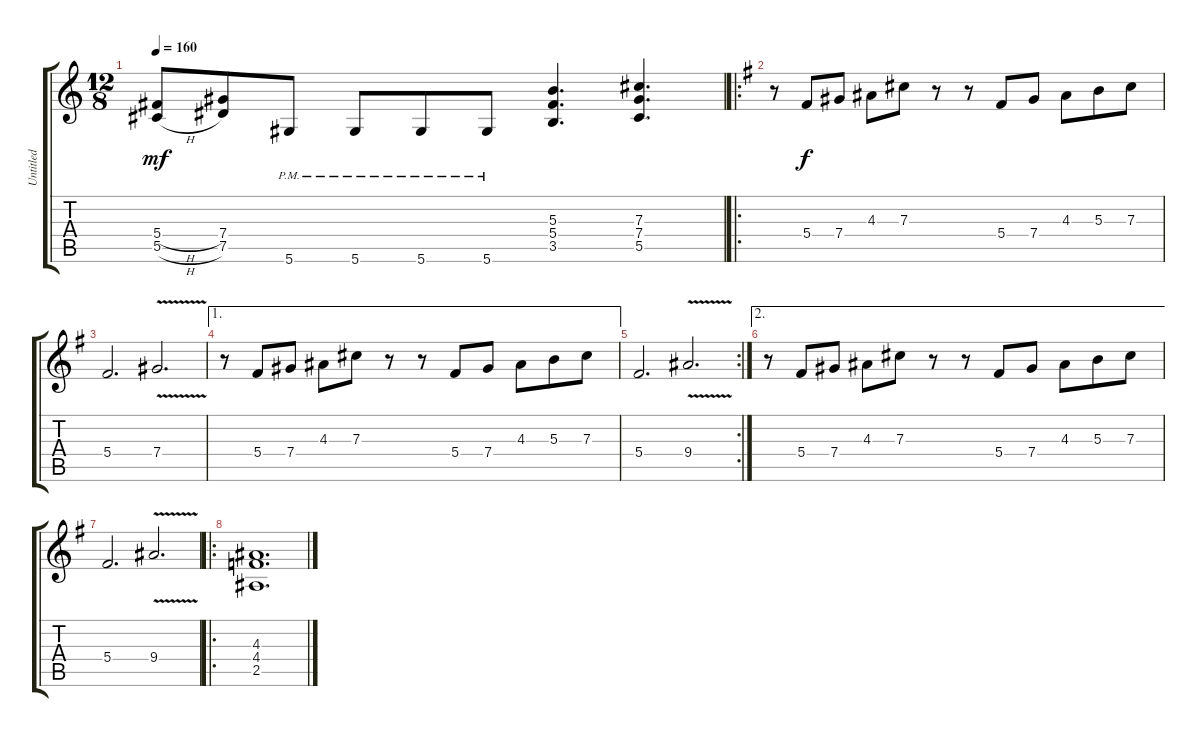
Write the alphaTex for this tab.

\track ("Untitled" "Untitled") {instrument distortionguitar}
\staff {score tabs}
\tuning (Eb4 Bb3 Gb3 Db3 Ab2 Eb2) {hide}
\ts (12 8)
\tempo 160
\clef g2
\ks c
(5.4{h} 5.5{h}).8{dy mf} (7.4 7.5).8 5.6{pm}.8 5.6{pm}.8 5.6{pm}.8 5.6{pm}.8 (5.3 5.4 3.5).4{d} (7.3 7.4 5.5).4{d} |
\ro
\ks g
r.8 5.4.8{dy f} 7.4.8 4.3.8 7.3.8 r.8 r.8 5.4.8 7.4.8 4.3.8 5.3.8 7.3.8 |
5.4.2{d} 7.4{v}.2{d} |
\ae 1
r.8 5.4.8 7.4.8 4.3.8 7.3.8 r.8 r.8 5.4.8 7.4.8 4.3.8 5.3.8 7.3.8 |
\rc 2
5.4.2{d} 9.4{v}.2{d} |
\ae 2
r.8 5.4.8 7.4.8 4.3.8 7.3.8 r.8 r.8 5.4.8 7.4.8 4.3.8 5.3.8 7.3.8 |
5.4.2{d} 9.4{v}.2{d} |
\ro
(4.3 4.4 2.5).1{d}
